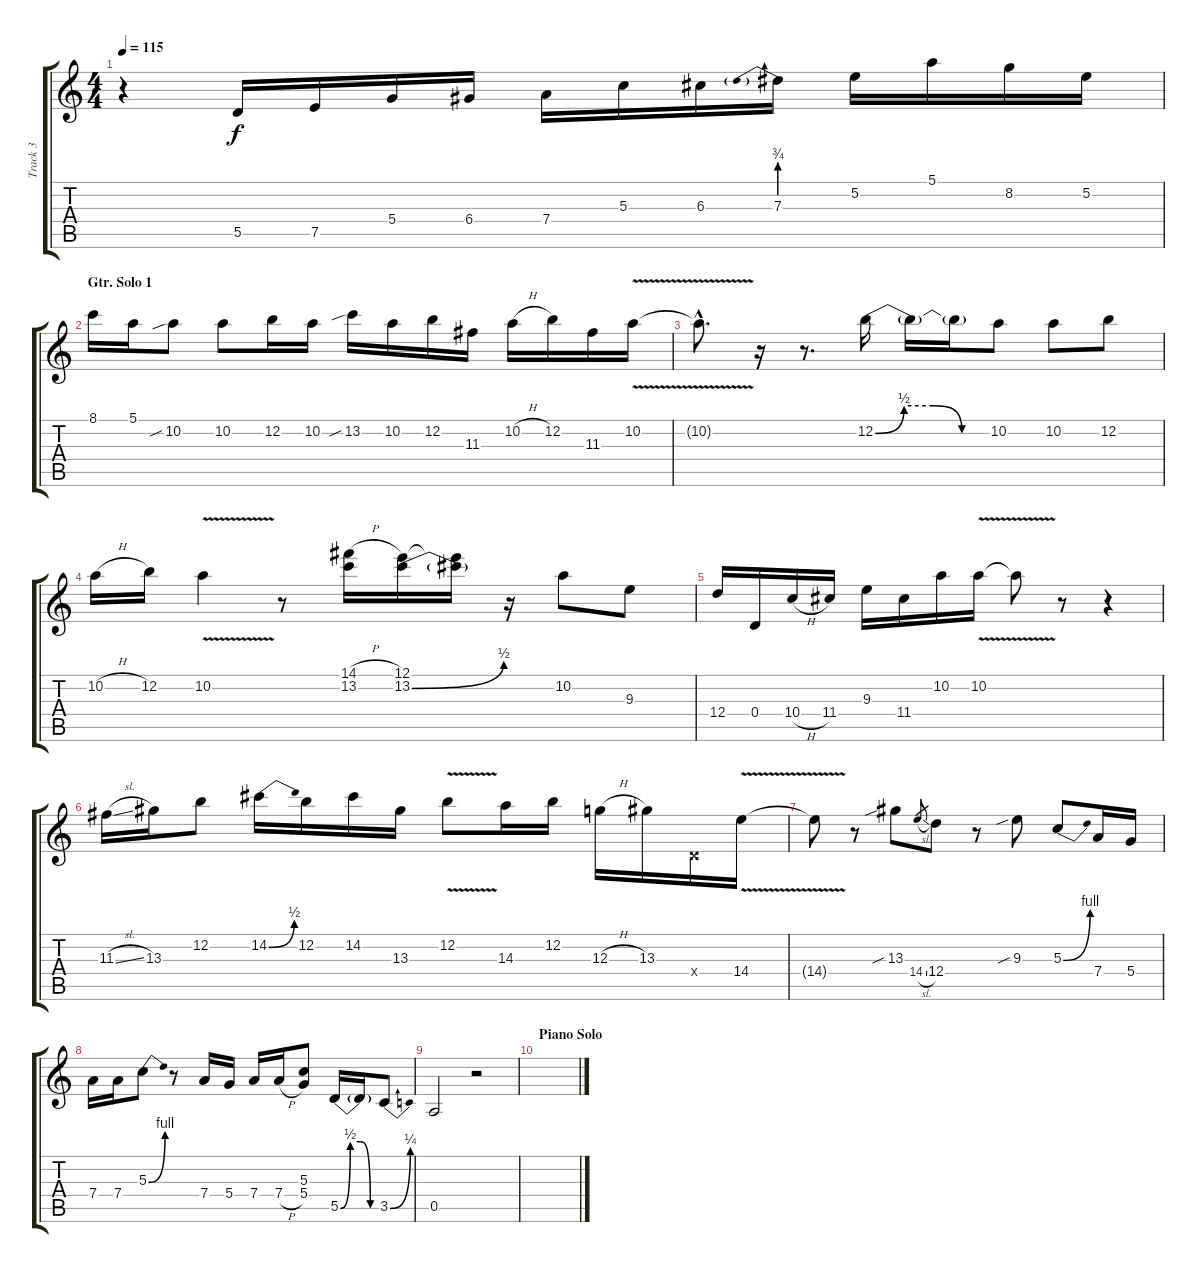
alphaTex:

\track ("Track 3" "Track 3") {instrument overdrivenguitar}
\staff {score tabs}
\tuning (E4 B3 G3 D3 A2 E2) {hide}
\ts (4 4)
\tempo 115
\clef g2
\ks c
r.4{dy f} 5.5.16 7.5.16 5.4.16 6.4.16 7.4.16 5.3.16 6.3.16 7.3{be (prebend 0 3 60 3)}.16 5.2.16 5.1.16 8.2.16 5.2.16 |
\section ("" "Gtr. Solo 1")
8.1.16 5.1.16 10.2{sib}.8 10.2.8 12.2.16 10.2.16 13.2{sib}.16 10.2.16 12.2.16 11.3.16 10.2{h}.16 12.2.16 11.3.16 10.2{v}.16 |
10.2{hac t}.8{d} r.16 r.8{d} 12.2{be (custom 0 0 15 2 30 2 45 0 60 0)}.16 12.2{t}.16 12.2{t}.16 10.2.8 10.2.8 12.2.8 |
10.2{h}.16 12.2.16 10.2{v}.4 r.8 (14.1{h} 13.2).16 (12.1 13.2{be (bend 0 0 60 2)}).16 (12.1{t} 13.2{t}).16 r.16 10.2.8 9.3.8 |
12.4.16 0.4.16 10.4{h}.16 11.4.16 9.3.16 11.4.16 10.2.16 10.2{v}.16 10.2{t}.8 r.8 r.4 |
11.3{sl}.16 13.3.16 12.2.8 14.2{be (bend 0 0 60 2)}.16 12.2.16 14.2.16 13.3.16 12.2{v}.8 14.3.16 12.2.16 12.3{h}.16 13.3.16 0.4{x}.16 14.4{v}.16 |
14.4{t}.8 r.8 13.3{sib}.8 14.4{sl}.8{gr} 12.4.8 r.8 9.3{sib}.8 5.3{be (bend 0 0 60 4)}.8 7.4.16 5.4.16 |
7.4.16 7.4.16 5.3{be (bend 0 0 60 4)}.8 r.8 7.4.16 5.4.16 7.4.16 7.4{h}.16 (5.3 5.4).8 5.5{be (custom 0 0 15 2 30 2 45 0 60 0)}.16 5.5{t}.16 3.5{be (bend 0 0 60 1)}.8 |
0.5.2 r.2 |
\section ("" "Piano Solo")
